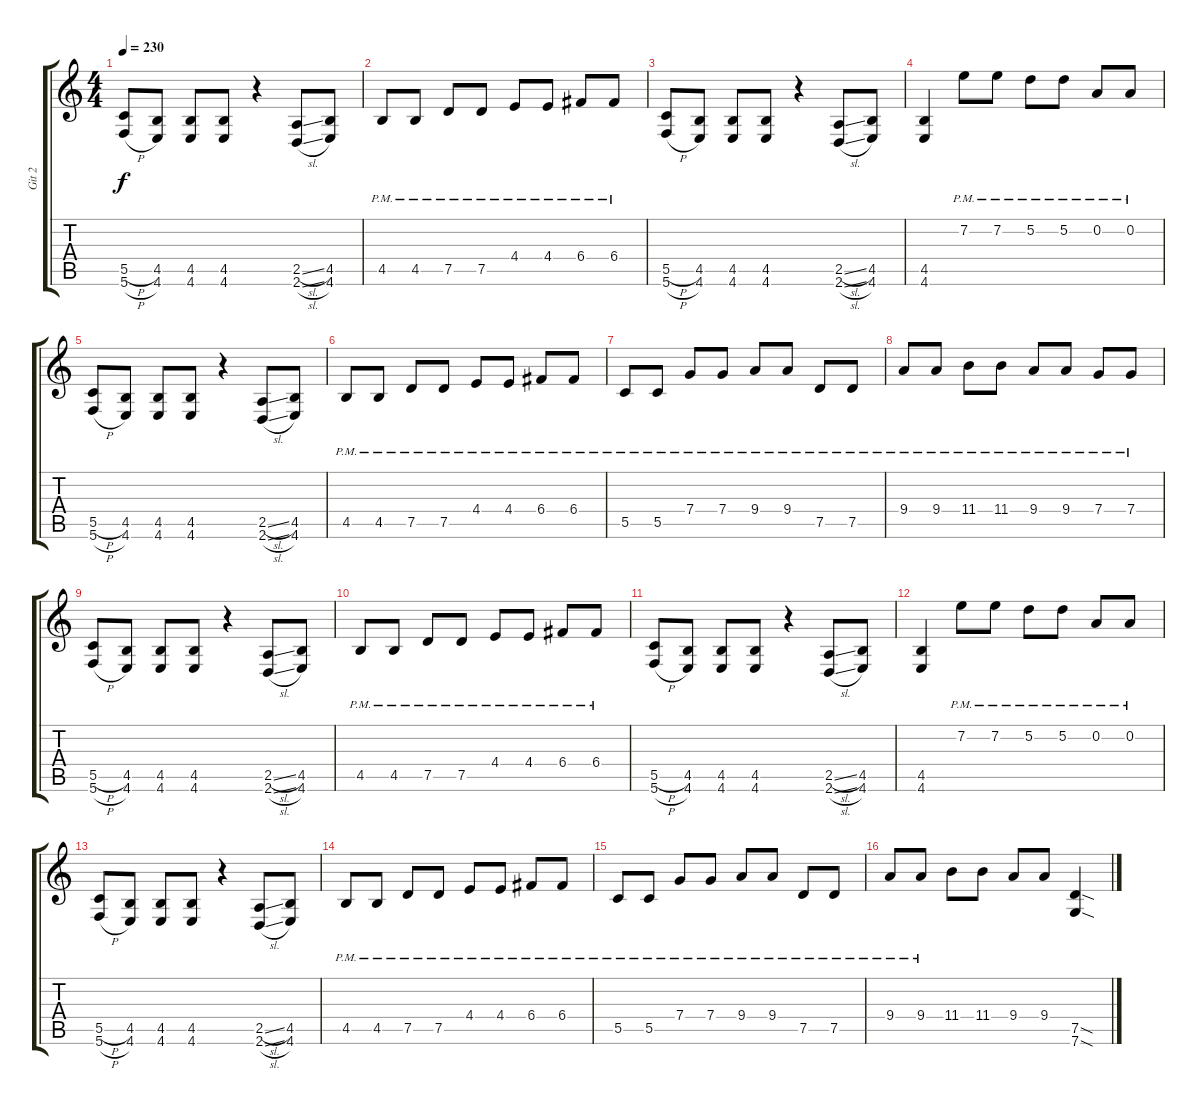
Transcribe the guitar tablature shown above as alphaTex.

\track ("Git 2" "Git 2") {instrument overdrivenguitar}
\staff {score tabs}
\tuning (D4 A3 F3 C3 G2 C2) {hide}
\ts (4 4)
\tempo 230
\clef g2
\ks c
(5.5{h} 5.6{h}).8{dy f} (4.5 4.6).8 (4.5 4.6).8 (4.5 4.6).8 r.4 (2.5{sl} 2.6{sl}).8 (4.5 4.6).8 |
4.5{pm}.8 4.5{pm}.8 7.5{pm}.8 7.5{pm}.8 4.4{pm}.8 4.4{pm}.8 6.4{pm}.8 6.4{pm}.8 |
(5.5{h} 5.6{h}).8 (4.5 4.6).8 (4.5 4.6).8 (4.5 4.6).8 r.4 (2.5{sl} 2.6{sl}).8 (4.5 4.6).8 |
(4.5 4.6).4 7.2{pm}.8 7.2{pm}.8 5.2{pm}.8 5.2{pm}.8 0.2{pm}.8 0.2{pm}.8 |
(5.5{h} 5.6{h}).8 (4.5 4.6).8 (4.5 4.6).8 (4.5 4.6).8 r.4 (2.5{sl} 2.6{sl}).8 (4.5 4.6).8 |
4.5{pm}.8 4.5{pm}.8 7.5{pm}.8 7.5{pm}.8 4.4{pm}.8 4.4{pm}.8 6.4{pm}.8 6.4{pm}.8 |
5.5{pm}.8 5.5{pm}.8 7.4{pm}.8 7.4{pm}.8 9.4{pm}.8 9.4{pm}.8 7.5{pm}.8 7.5{pm}.8 |
9.4{pm}.8 9.4{pm}.8 11.4{pm}.8 11.4{pm}.8 9.4{pm}.8 9.4{pm}.8 7.4{pm}.8 7.4{pm}.8 |
(5.5{h} 5.6{h}).8 (4.5 4.6).8 (4.5 4.6).8 (4.5 4.6).8 r.4 (2.5{sl} 2.6{sl}).8 (4.5 4.6).8 |
4.5{pm}.8 4.5{pm}.8 7.5{pm}.8 7.5{pm}.8 4.4{pm}.8 4.4{pm}.8 6.4{pm}.8 6.4{pm}.8 |
(5.5{h} 5.6{h}).8 (4.5 4.6).8 (4.5 4.6).8 (4.5 4.6).8 r.4 (2.5{sl} 2.6{sl}).8 (4.5 4.6).8 |
(4.5 4.6).4 7.2{pm}.8 7.2{pm}.8 5.2{pm}.8 5.2{pm}.8 0.2{pm}.8 0.2{pm}.8 |
(5.5{h} 5.6{h}).8 (4.5 4.6).8 (4.5 4.6).8 (4.5 4.6).8 r.4 (2.5{sl} 2.6{sl}).8 (4.5 4.6).8 |
4.5{pm}.8 4.5{pm}.8 7.5{pm}.8 7.5{pm}.8 4.4{pm}.8 4.4{pm}.8 6.4{pm}.8 6.4{pm}.8 |
5.5{pm}.8 5.5{pm}.8 7.4{pm}.8 7.4{pm}.8 9.4{pm}.8 9.4{pm}.8 7.5{pm}.8 7.5{pm}.8 |
9.4{pm}.8 9.4{pm}.8 11.4.8 11.4.8 9.4.8 9.4.8 (7.5{sod} 7.6{sod}).4
